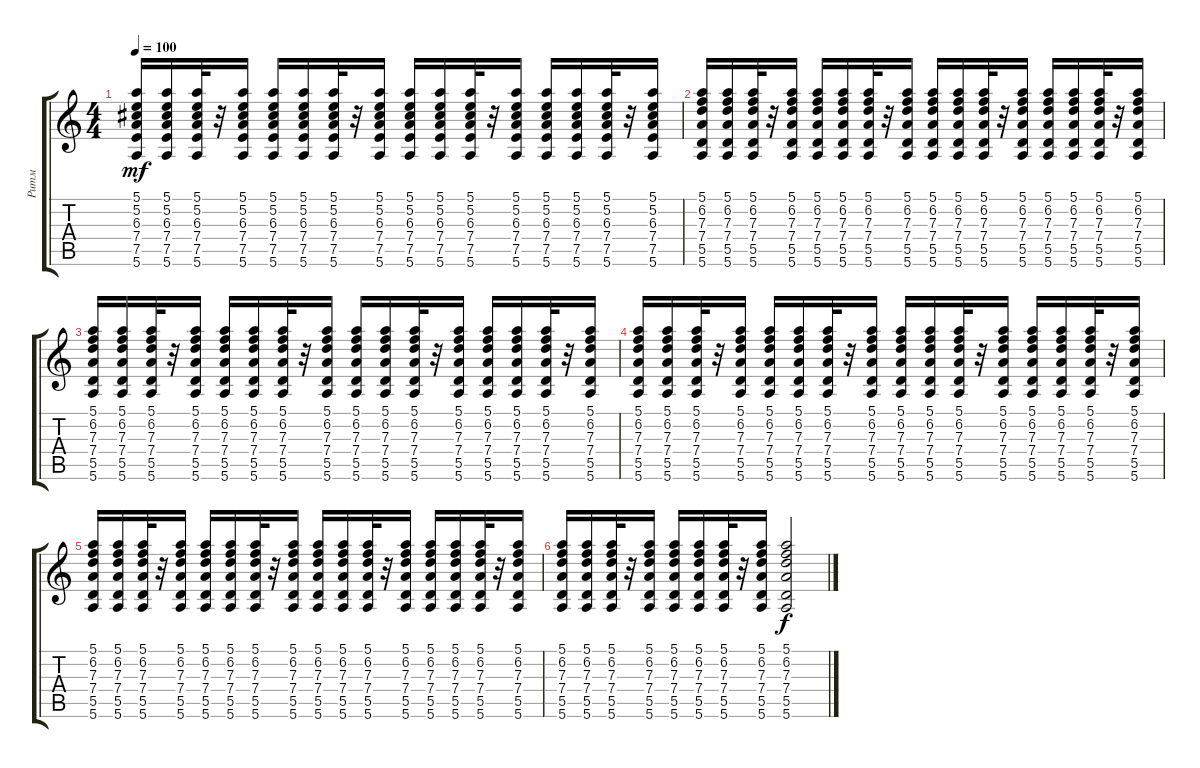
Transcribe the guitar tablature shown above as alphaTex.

\track ("Ритм" "Ритм") {instrument acousticguitarsteel}
\staff {score tabs}
\tuning (E4 B3 G3 D3 A2 E2) {hide}
\ts (4 4)
\tempo 100
\clef g2
\ks c
(5.1 5.2 6.3 7.4 7.5 5.6).16{dy mf} (5.1 5.2 6.3 7.4 7.5 5.6).16 (5.1 5.2 6.3 7.4 7.5 5.6).32 r.32 (5.1 5.2 6.3 7.4 7.5 5.6).16 (5.1 5.2 6.3 7.4 7.5 5.6).16 (5.1 5.2 6.3 7.4 7.5 5.6).16 (5.1 5.2 6.3 7.4 7.5 5.6).32 r.32 (5.1 5.2 6.3 7.4 7.5 5.6).16 (5.1 5.2 6.3 7.4 7.5 5.6).16 (5.1 5.2 6.3 7.4 7.5 5.6).16 (5.1 5.2 6.3 7.4 7.5 5.6).32 r.32 (5.1 5.2 6.3 7.4 7.5 5.6).16 (5.1 5.2 6.3 7.4 7.5 5.6).16 (5.1 5.2 6.3 7.4 7.5 5.6).16 (5.1 5.2 6.3 7.4 7.5 5.6).32 r.32 (5.1 5.2 6.3 7.4 7.5 5.6).16 |
(5.1 6.2 7.3 7.4 5.5 5.6).16 (5.1 6.2 7.3 7.4 5.5 5.6).16 (5.1 6.2 7.3 7.4 5.5 5.6).32 r.32 (5.1 6.2 7.3 7.4 5.5 5.6).16 (5.1 6.2 7.3 7.4 5.5 5.6).16 (5.1 6.2 7.3 7.4 5.5 5.6).16 (5.1 6.2 7.3 7.4 5.5 5.6).32 r.32 (5.1 6.2 7.3 7.4 5.5 5.6).16 (5.1 6.2 7.3 7.4 5.5 5.6).16 (5.1 6.2 7.3 7.4 5.5 5.6).16 (5.1 6.2 7.3 7.4 5.5 5.6).32 r.32 (5.1 6.2 7.3 7.4 5.5 5.6).16 (5.1 6.2 7.3 7.4 5.5 5.6).16 (5.1 6.2 7.3 7.4 5.5 5.6).16 (5.1 6.2 7.3 7.4 5.5 5.6).32 r.32 (5.1 6.2 7.3 7.4 5.5 5.6).16 |
(5.1 6.2 7.3 7.4 5.5 5.6).16 (5.1 6.2 7.3 7.4 5.5 5.6).16 (5.1 6.2 7.3 7.4 5.5 5.6).32 r.32 (5.1 6.2 7.3 7.4 5.5 5.6).16 (5.1 6.2 7.3 7.4 5.5 5.6).16 (5.1 6.2 7.3 7.4 5.5 5.6).16 (5.1 6.2 7.3 7.4 5.5 5.6).32 r.32 (5.1 6.2 7.3 7.4 5.5 5.6).16 (5.1 6.2 7.3 7.4 5.5 5.6).16 (5.1 6.2 7.3 7.4 5.5 5.6).16 (5.1 6.2 7.3 7.4 5.5 5.6).32 r.32 (5.1 6.2 7.3 7.4 5.5 5.6).16 (5.1 6.2 7.3 7.4 5.5 5.6).16 (5.1 6.2 7.3 7.4 5.5 5.6).16 (5.1 6.2 7.3 7.4 5.5 5.6).32 r.32 (5.1 6.2 7.3 7.4 5.5 5.6).16 |
(5.1 6.2 7.3 7.4 5.5 5.6).16 (5.1 6.2 7.3 7.4 5.5 5.6).16 (5.1 6.2 7.3 7.4 5.5 5.6).32 r.32 (5.1 6.2 7.3 7.4 5.5 5.6).16 (5.1 6.2 7.3 7.4 5.5 5.6).16 (5.1 6.2 7.3 7.4 5.5 5.6).16 (5.1 6.2 7.3 7.4 5.5 5.6).32 r.32 (5.1 6.2 7.3 7.4 5.5 5.6).16 (5.1 6.2 7.3 7.4 5.5 5.6).16 (5.1 6.2 7.3 7.4 5.5 5.6).16 (5.1 6.2 7.3 7.4 5.5 5.6).32 r.32 (5.1 6.2 7.3 7.4 5.5 5.6).16 (5.1 6.2 7.3 7.4 5.5 5.6).16 (5.1 6.2 7.3 7.4 5.5 5.6).16 (5.1 6.2 7.3 7.4 5.5 5.6).32 r.32 (5.1 6.2 7.3 7.4 5.5 5.6).16 |
(5.1 6.2 7.3 7.4 5.5 5.6).16 (5.1 6.2 7.3 7.4 5.5 5.6).16 (5.1 6.2 7.3 7.4 5.5 5.6).32 r.32 (5.1 6.2 7.3 7.4 5.5 5.6).16 (5.1 6.2 7.3 7.4 5.5 5.6).16 (5.1 6.2 7.3 7.4 5.5 5.6).16 (5.1 6.2 7.3 7.4 5.5 5.6).32 r.32 (5.1 6.2 7.3 7.4 5.5 5.6).16 (5.1 6.2 7.3 7.4 5.5 5.6).16 (5.1 6.2 7.3 7.4 5.5 5.6).16 (5.1 6.2 7.3 7.4 5.5 5.6).32 r.32 (5.1 6.2 7.3 7.4 5.5 5.6).16 (5.1 6.2 7.3 7.4 5.5 5.6).16 (5.1 6.2 7.3 7.4 5.5 5.6).16 (5.1 6.2 7.3 7.4 5.5 5.6).32 r.32 (5.1 6.2 7.3 7.4 5.5 5.6).16 |
(5.1 6.2 7.3 7.4 5.5 5.6).16 (5.1 6.2 7.3 7.4 5.5 5.6).16 (5.1 6.2 7.3 7.4 5.5 5.6).32 r.32 (5.1 6.2 7.3 7.4 5.5 5.6).16 (5.1 6.2 7.3 7.4 5.5 5.6).16 (5.1 6.2 7.3 7.4 5.5 5.6).16 (5.1 6.2 7.3 7.4 5.5 5.6).32 r.32 (5.1 6.2 7.3 7.4 5.5 5.6).16 (5.1 6.2 7.3 7.4 5.5 5.6).2{dy f}
